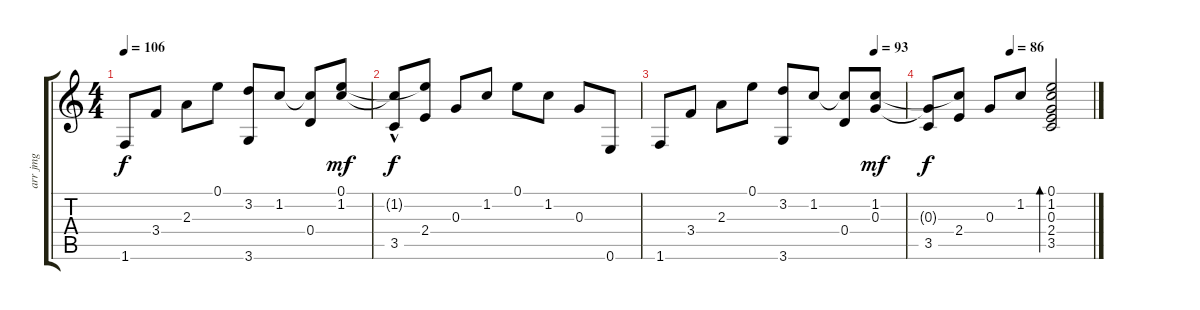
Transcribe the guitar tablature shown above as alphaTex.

\track ("arr jmg" "arr jmg") {instrument acousticguitarnylon}
\staff {score tabs}
\tuning (E4 B3 G3 D3 A2 E2) {hide}
\ts (4 4)
\tempo 106
\clef g2
\ks c
1.6.8{dy f} 3.4.8 2.3.8 0.1.8 (3.2 3.6).8 1.2.8 (1.2{t} 0.4).8 (0.1 1.2).8{dy mf} |
(1.2{t} 3.5{hac}).8{dy f} (0.1{t} 2.4).8 0.3.8 1.2.8 0.1.8 1.2.8 0.3.8 0.6.8 |
\tempo (93 0.875)
1.6.8 3.4.8 2.3.8 0.1.8 (3.2 3.6).8 1.2.8 (1.2{t} 0.4).8 (1.2 0.3).8{dy mf} |
\tempo (86 0.5)
(0.3{t} 3.5).8{dy f} (1.2{t} 2.4).8 0.3.8 1.2.8 (0.1 1.2 0.3 2.4 3.5).2{bd 480}
